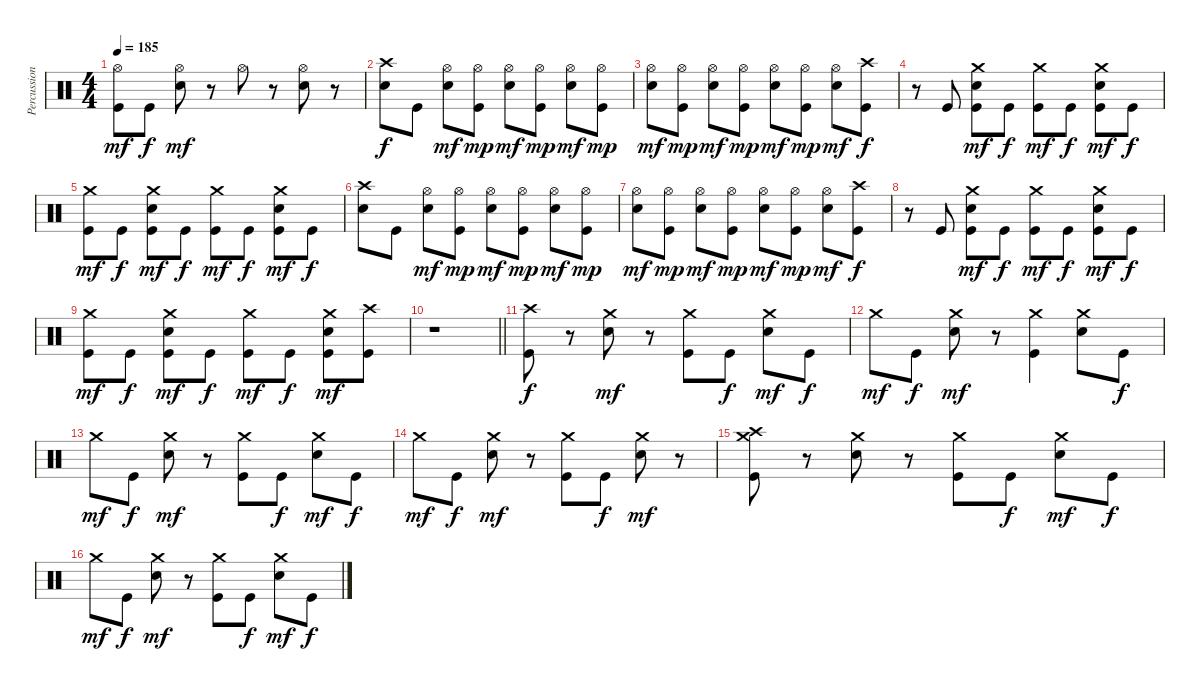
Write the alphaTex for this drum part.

\track ("Percussion" "Percussion") {instrument percussion}
\staff {score}
\articulation defaults
\ts (4 4)
\tempo 185
\clef neutral
\ks c
("Kick (hit)" "Hi-Hat (open)").8{dy mf} "Kick (hit)".8{dy f} ("Electric Snare (hit)" "Hi-Hat (open)").8{dy mf} r.8 "Hi-Hat (open)".8 r.8 ("Electric Snare (hit)" "Hi-Hat (open)").8 r.8 |
("Electric Snare (hit)" "Crash high (hit)").8{dy f} "Kick (hit)".8 ("Electric Snare (hit)" "Hi-Hat (open)").8{dy mf} ("Kick (hit)" "Hi-Hat (open)").8{dy mp} ("Electric Snare (hit)" "Hi-Hat (open)").8{dy mf} ("Kick (hit)" "Hi-Hat (open)").8{dy mp} ("Electric Snare (hit)" "Hi-Hat (open)").8{dy mf} ("Kick (hit)" "Hi-Hat (open)").8{dy mp} |
("Electric Snare (hit)" "Hi-Hat (open)").8{dy mf} ("Kick (hit)" "Hi-Hat (open)").8{dy mp} ("Electric Snare (hit)" "Hi-Hat (open)").8{dy mf} ("Kick (hit)" "Hi-Hat (open)").8{dy mp} ("Electric Snare (hit)" "Hi-Hat (open)").8{dy mf} ("Kick (hit)" "Hi-Hat (open)").8{dy mp} ("Electric Snare (hit)" "Hi-Hat (open)").8{dy mf} ("Kick (hit)" "Crash high (hit)").8{dy f} |
r.8 "Kick (hit)".8 ("Kick (hit)" "Electric Snare (hit)" "Crash medium (hit)").8{dy mf} "Kick (hit)".8{dy f} ("Kick (hit)" "Crash medium (hit)").8{dy mf} "Kick (hit)".8{dy f} ("Kick (hit)" "Electric Snare (hit)" "Crash medium (hit)").8{dy mf} "Kick (hit)".8{dy f} |
("Kick (hit)" "Crash medium (hit)").8{dy mf} "Kick (hit)".8{dy f} ("Kick (hit)" "Electric Snare (hit)" "Crash medium (hit)").8{dy mf} "Kick (hit)".8{dy f} ("Kick (hit)" "Crash medium (hit)").8{dy mf} "Kick (hit)".8{dy f} ("Kick (hit)" "Electric Snare (hit)" "Crash medium (hit)").8{dy mf} "Kick (hit)".8{dy f} |
("Electric Snare (hit)" "Crash high (hit)").8 "Kick (hit)".8 ("Electric Snare (hit)" "Hi-Hat (open)").8{dy mf} ("Kick (hit)" "Hi-Hat (open)").8{dy mp} ("Electric Snare (hit)" "Hi-Hat (open)").8{dy mf} ("Kick (hit)" "Hi-Hat (open)").8{dy mp} ("Electric Snare (hit)" "Hi-Hat (open)").8{dy mf} ("Kick (hit)" "Hi-Hat (open)").8{dy mp} |
("Electric Snare (hit)" "Hi-Hat (open)").8{dy mf} ("Kick (hit)" "Hi-Hat (open)").8{dy mp} ("Electric Snare (hit)" "Hi-Hat (open)").8{dy mf} ("Kick (hit)" "Hi-Hat (open)").8{dy mp} ("Electric Snare (hit)" "Hi-Hat (open)").8{dy mf} ("Kick (hit)" "Hi-Hat (open)").8{dy mp} ("Electric Snare (hit)" "Hi-Hat (open)").8{dy mf} ("Kick (hit)" "Crash high (hit)").8{dy f} |
r.8 "Kick (hit)".8 ("Kick (hit)" "Electric Snare (hit)" "Crash medium (hit)").8{dy mf} "Kick (hit)".8{dy f} ("Kick (hit)" "Crash medium (hit)").8{dy mf} "Kick (hit)".8{dy f} ("Kick (hit)" "Electric Snare (hit)" "Crash medium (hit)").8{dy mf} "Kick (hit)".8{dy f} |
("Kick (hit)" "Crash medium (hit)").8{dy mf} "Kick (hit)".8{dy f} ("Kick (hit)" "Electric Snare (hit)" "Crash medium (hit)").8{dy mf} "Kick (hit)".8{dy f} ("Kick (hit)" "Crash medium (hit)").8{dy mf} "Kick (hit)".8{dy f} ("Kick (hit)" "Electric Snare (hit)" "Crash medium (hit)").8{dy mf} ("Kick (hit)" "Crash high (hit)").8 |
\barLineRight lightlight
r.1 |
("Kick (hit)" "Crash high (hit)").8{dy f} r.8 ("Electric Snare (hit)" "Crash medium (hit)").8{dy mf} r.8 ("Kick (hit)" "Crash medium (hit)").8 "Kick (hit)".8{dy f} ("Electric Snare (hit)" "Crash medium (hit)").8{dy mf} "Kick (hit)".8{dy f} |
"Crash medium (hit)".8{dy mf} "Kick (hit)".8{dy f} ("Electric Snare (hit)" "Crash medium (hit)").8{dy mf} r.8 ("Kick (hit)" "Crash medium (hit)").4 ("Electric Snare (hit)" "Crash medium (hit)").8 "Kick (hit)".8{dy f} |
"Crash medium (hit)".8{dy mf} "Kick (hit)".8{dy f} ("Electric Snare (hit)" "Crash medium (hit)").8{dy mf} r.8 ("Kick (hit)" "Crash medium (hit)").8 "Kick (hit)".8{dy f} ("Electric Snare (hit)" "Crash medium (hit)").8{dy mf} "Kick (hit)".8{dy f} |
"Crash medium (hit)".8{dy mf} "Kick (hit)".8{dy f} ("Electric Snare (hit)" "Crash medium (hit)").8{dy mf} r.8 ("Kick (hit)" "Crash medium (hit)").8 "Kick (hit)".8{dy f} ("Electric Snare (hit)" "Crash medium (hit)").8{dy mf} r.8 |
("Kick (hit)" "Crash medium (hit)" "Crash high (hit)").8 r.8 ("Electric Snare (hit)" "Crash medium (hit)").8 r.8 ("Kick (hit)" "Crash medium (hit)").8 "Kick (hit)".8{dy f} ("Electric Snare (hit)" "Crash medium (hit)").8{dy mf} "Kick (hit)".8{dy f} |
"Crash medium (hit)".8{dy mf} "Kick (hit)".8{dy f} ("Electric Snare (hit)" "Crash medium (hit)").8{dy mf} r.8 ("Kick (hit)" "Crash medium (hit)").8 "Kick (hit)".8{dy f} ("Electric Snare (hit)" "Crash medium (hit)").8{dy mf} "Kick (hit)".8{dy f}
